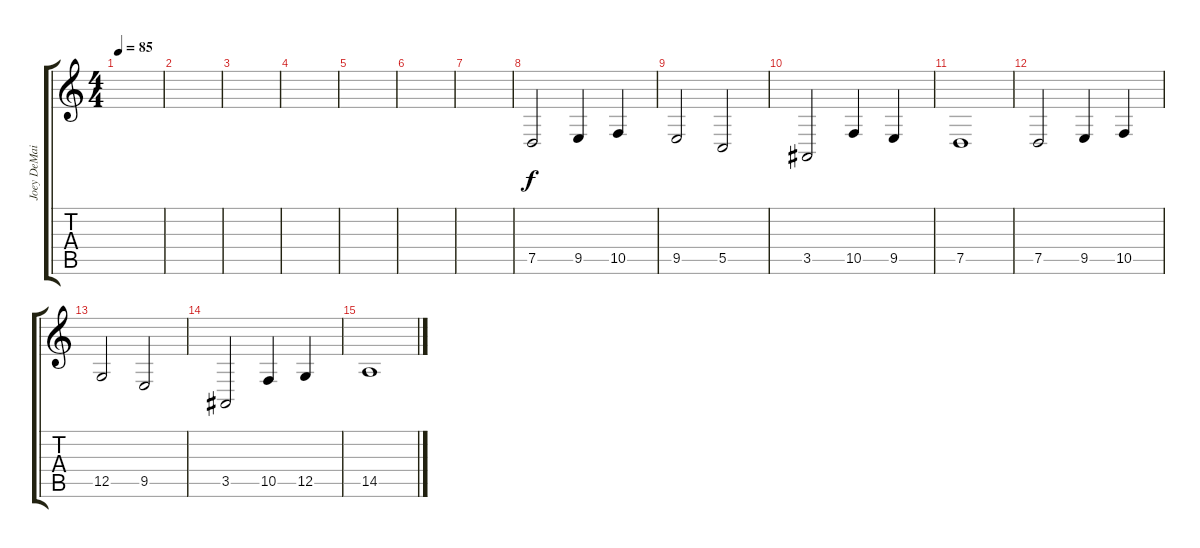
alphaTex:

\track ("Joey DeMaio Choir" "Joey DeMai") {instrument choiraahs}
\staff {score tabs}
\tuning (D4 A3 F3 C3 G2 D2) {hide}
\ts (4 4)
\tempo 85
\clef g2
\ks c
|
|
|
|
|
|
|
7.5.2 9.5.4 10.5.4 |
9.5.2 5.5.2 |
3.5.2 10.5.4 9.5.4 |
7.5.1 |
7.5.2 9.5.4 10.5.4 |
12.5.2 9.5.2 |
3.5.2 10.5.4 12.5.4 |
14.5.1
